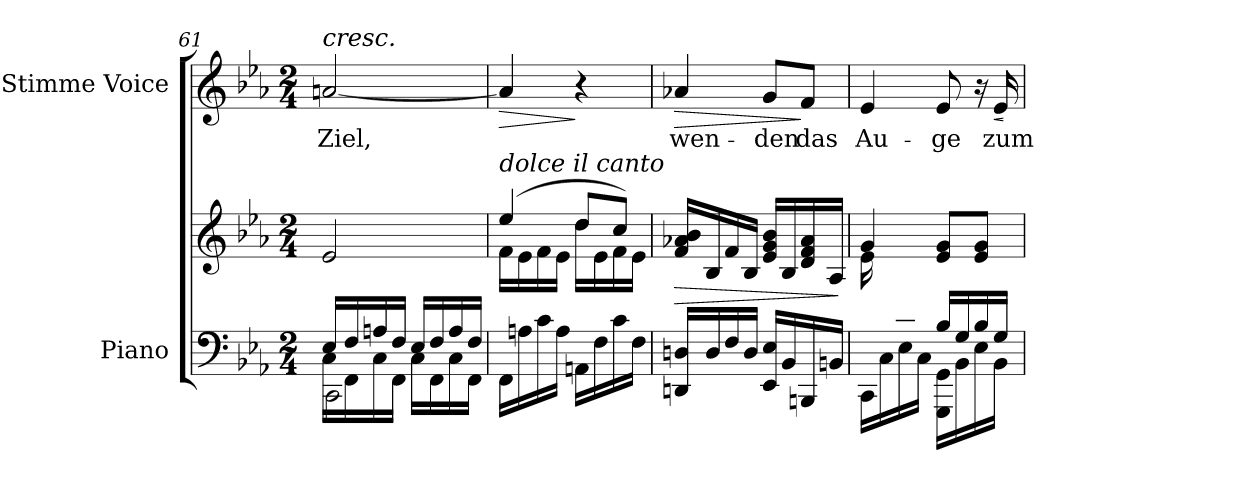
**kern	**kern	**dynam	**kern	**text	**dynam
*part2	*part2	*part2	*part1	*part1	*part1
*staff3	*staff2	*staff2/3	*staff1	*staff1	*staff1
*I"Piano	*	*	*I"Stimme Voice	*	*
*I'Pno	*	*	*	*	*
*clefF4	*clefG2	*	*clefG2	*	*
*k[b-e-a-]	*k[b-e-a-]	*	*k[b-e-a-]	*	*
*M2/4	*M2/4	*	*M2/4	*	*
=61	=61	=61	=61	=61	=61
*^	*	*	*	*	*
*	*^	*	*	*	*	*
!	!	!	!	!	!LO:TX:a:i:t=cresc.	!	!
!	!	!	!	!	!	!LO:LY:b	!
16E-/LL	16C\LL	2CC\	2e-/	.	[2an/	Ziel,	.
16F/	16FF\	.	.	.	.	.	.
16An/	16C\	.	.	.	.	.	.
16F/JJ	16FF\JJ	.	.	.	.	.	.
16E-/LL	16C\LL	.	.	.	.	.	.
16F/	16FF\	.	.	.	.	.	.
16A/	16C\	.	.	.	.	.	.
16F/JJ	16FF\JJ	.	.	.	.	.	.
*	*v	*v	*	*	*	*	*
=62	=62	=62	=62	=62	=62	=62
*	*	*^	*	*	*	*
!	!	!LO:TX:a:i:t=dolce il canto	!	!	!	!	!
!	!	!	!	!	!	!	!LO:HP:b
*v	*v	*	*	*	*	*	*
16FF\LL	(>4ee-/	16f\LL	.	4a/]	.	>
16An\	.	16e-\	.	.	.	.
16c\	.	16f\	.	.	.	.
16A\JJ	.	16e-\JJ	.	.	.	.
16AAn\LL	8dd/L	16dd\LL	.	4r	.	]
16F\	.	16e-\	.	.	.	.
16c\	8cc/J)	16f\	.	.	.	.
16F\JJ	.	16e-\JJ	.	.	.	.
!!LO:LB:g=z
=63	=63	=63	=63	=63	=63	=63
!	!	!	!LO:HP:b	!	!LO:LY:b	!LO:HP:b
*	*v	*v	*	*	*	*
16DDn/ 16Dn/LL	16f/ 16a-X/ 16b-/LL	>	4a-X/	wen-	>
16D/	16B-/	.	.	.	.
16F/	16f/	.	.	.	.
16D/JJ	16B-/JJ	.	.	.	.
!	!	!	!	!LO:LY:b	!
16EE-/ 16E-/LL	16e-/ 16g/ 16b-/LL	.	8g/L	-den	.
16BB-/	16B-/	.	.	.	.
!	!	!	!	!LO:LY:b	!
16BBBn/	16d/ 16f/ 16a-/	.	8f/J	das	]
16BBn/JJ	16A-/JJ	.	.	.	.
.	.	]	.	.	.
=64	=64	=64	=64	=64	=64
*^	*^	*	*	*	*
!	!	!	!	!	!	!LO:LY:b	!
16ryy	16CC\LL	4g/	16e-\LL	.	4e-/	Au-	.
16G/	16C\	.	4..ryy	.	.	.	.
16c/	16E-\	.	.	.	.	.	.
16G/JJ	16C\JJ	.	.	.	.	.	.
!	!	!	!	!	!	!LO:LY:b	!
16B-/LL	16GGG\ 16GG\LL	8e-/ 8g/L	.	.	8e-/	-ge	.
16G/	16BB-\	.	.	.	.	.	.
16B-/	16E-\	8e-/ 8g/J	.	.	16r	.	.
!	!	!	!	!	!	!LO:LY:b	!LO:HP:b
16G/JJ	16BB-\JJ	.	.	.	16e-/	zum	<
*v	*v	*	*	*	*	*	*
*	*v	*v	*	*	*	*
.	.	.	.	.	[
=	=	=	=	=	=
*-	*-	*-	*-	*-	*-
